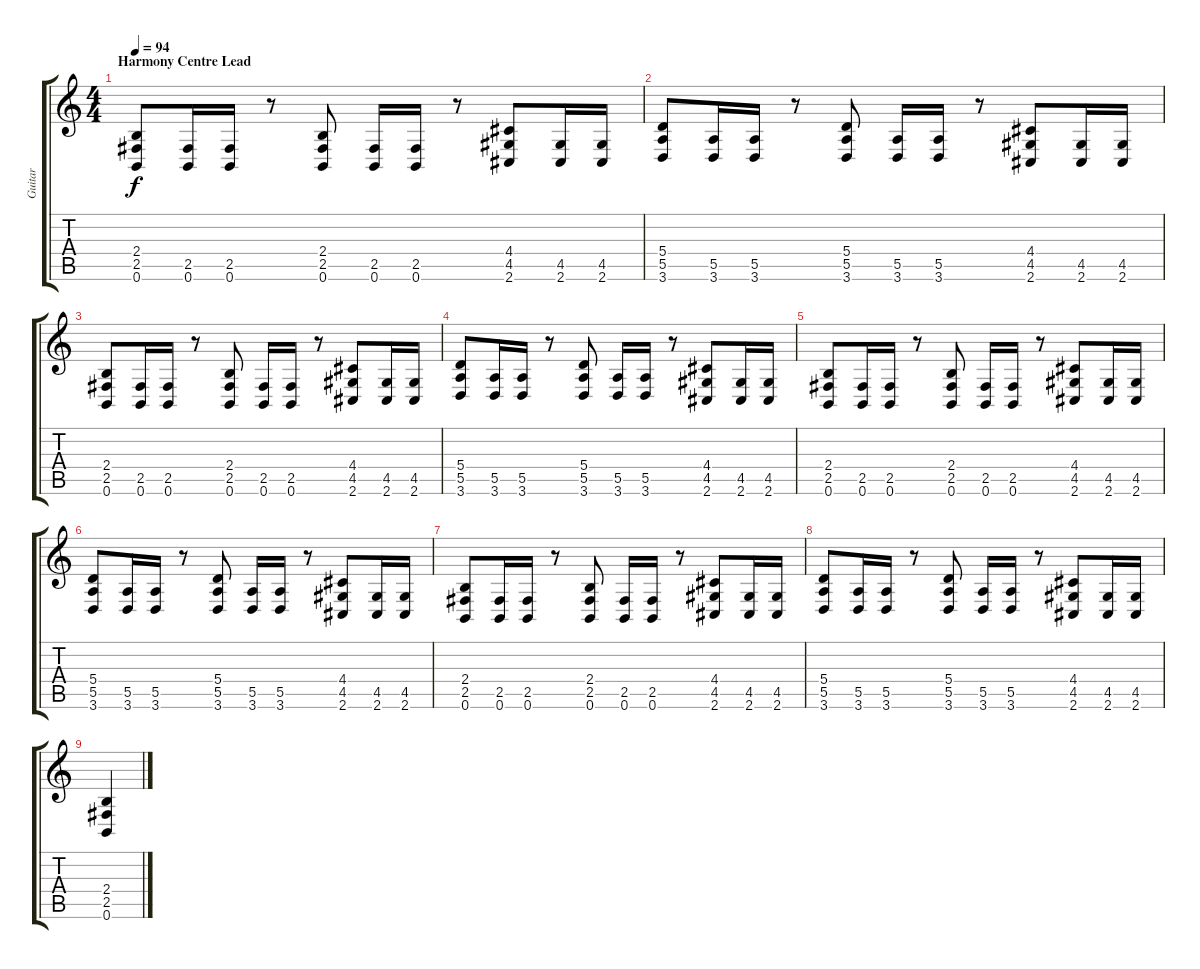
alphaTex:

\track ("Guitar" "Guitar") {instrument overdrivenguitar}
\staff {score tabs}
\tuning (B3 Gb3 D3 A2 E2 B1) {hide}
\ts (4 4)
\section ("" "Harmony Centre Lead")
\tempo 94
\clef g2
\ks c
(2.4 2.5 0.6).8{dy f} (2.5 0.6).16 (2.5 0.6).16 r.8 (2.4 2.5 0.6).8 (2.5 0.6).16 (2.5 0.6).16 r.8 (4.4 4.5 2.6).8 (4.5 2.6).16 (4.5 2.6).16 |
(5.4 5.5 3.6).8 (5.5 3.6).16 (5.5 3.6).16 r.8 (5.4 5.5 3.6).8 (5.5 3.6).16 (5.5 3.6).16 r.8 (4.4 4.5 2.6).8 (4.5 2.6).16 (4.5 2.6).16 |
(2.4 2.5 0.6).8 (2.5 0.6).16 (2.5 0.6).16 r.8 (2.4 2.5 0.6).8 (2.5 0.6).16 (2.5 0.6).16 r.8 (4.4 4.5 2.6).8 (4.5 2.6).16 (4.5 2.6).16 |
(5.4 5.5 3.6).8 (5.5 3.6).16 (5.5 3.6).16 r.8 (5.4 5.5 3.6).8 (5.5 3.6).16 (5.5 3.6).16 r.8 (4.4 4.5 2.6).8 (4.5 2.6).16 (4.5 2.6).16 |
(2.4 2.5 0.6).8 (2.5 0.6).16 (2.5 0.6).16 r.8 (2.4 2.5 0.6).8 (2.5 0.6).16 (2.5 0.6).16 r.8 (4.4 4.5 2.6).8 (4.5 2.6).16 (4.5 2.6).16 |
(5.4 5.5 3.6).8 (5.5 3.6).16 (5.5 3.6).16 r.8 (5.4 5.5 3.6).8 (5.5 3.6).16 (5.5 3.6).16 r.8 (4.4 4.5 2.6).8 (4.5 2.6).16 (4.5 2.6).16 |
(2.4 2.5 0.6).8 (2.5 0.6).16 (2.5 0.6).16 r.8 (2.4 2.5 0.6).8 (2.5 0.6).16 (2.5 0.6).16 r.8 (4.4 4.5 2.6).8 (4.5 2.6).16 (4.5 2.6).16 |
(5.4 5.5 3.6).8 (5.5 3.6).16 (5.5 3.6).16 r.8 (5.4 5.5 3.6).8 (5.5 3.6).16 (5.5 3.6).16 r.8 (4.4 4.5 2.6).8 (4.5 2.6).16 (4.5 2.6).16 |
(2.4 2.5 0.6).4
